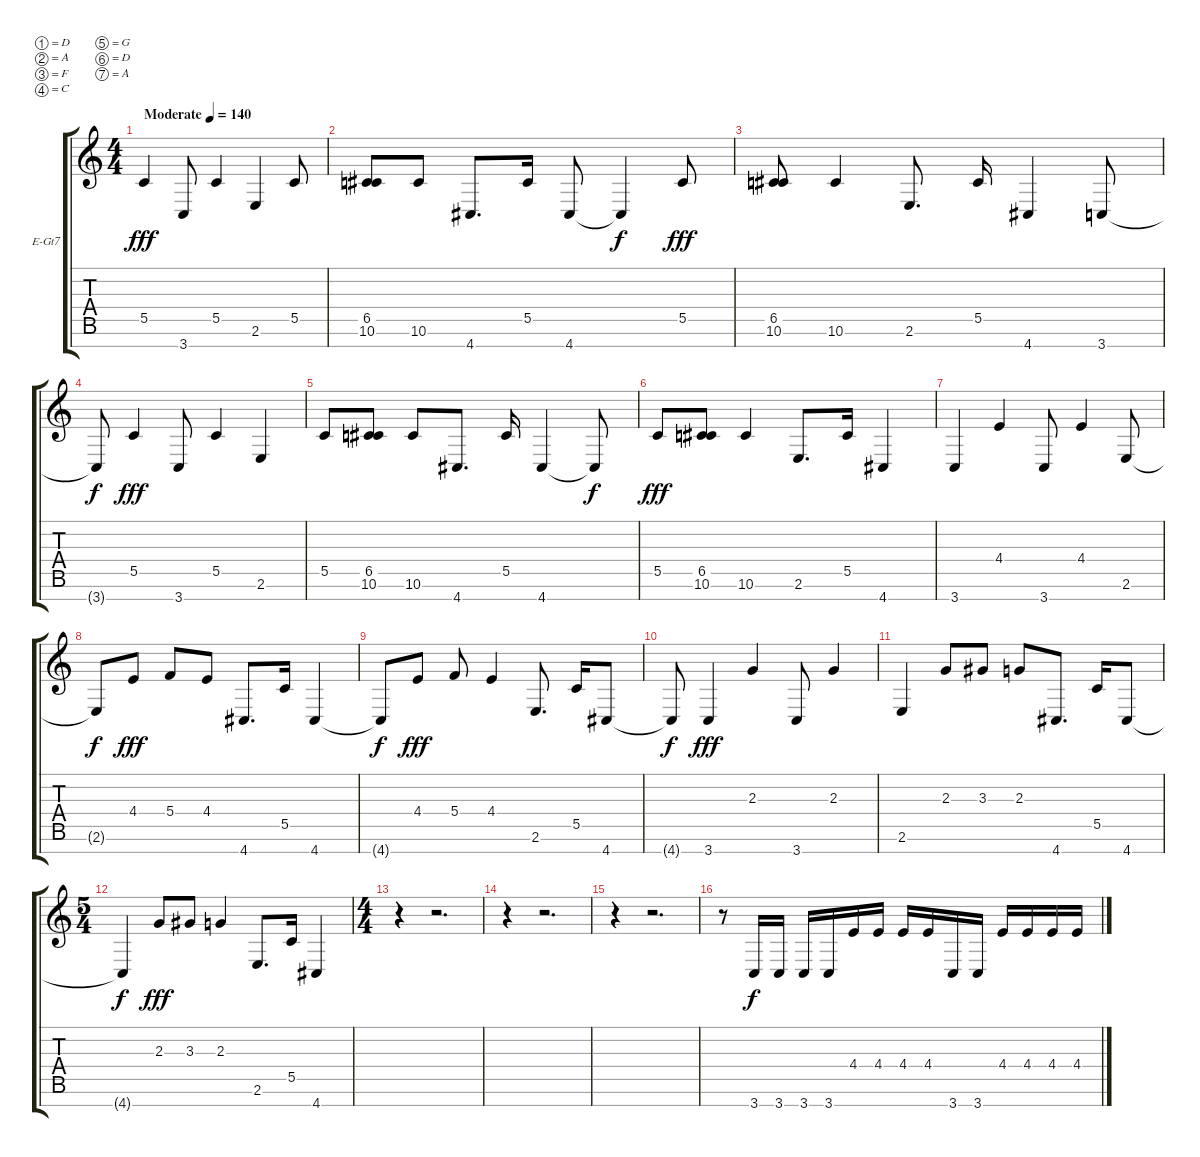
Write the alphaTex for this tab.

\bracketExtendMode groupsimilarinstruments
\firstSystemTrackNameOrientation horizontal
\otherSystemsTrackNameOrientation horizontal
\track ("Electric Guitar" "E-Gt7") {instrument distortionguitar}
\staff {score tabs}
\tuning (D4 A3 F3 C3 G2 D2 A1)
\ts (4 4)
\beaming (8 2 2 2 2)
\tempo (140 "Moderate")
\clef g2
\scale
0.487395
\ks c
5.5.4{dy fff instrument distortionguitar} 3.7.8 5.5.4 2.6.4 5.5.8 |
\scale
0.256303 (6.5 10.6).8 10.6.8 4.7.8{d} 5.5.16 4.7.8 4.7{t}.4{dy f} 5.5.8{dy fff} |
\scale
0.256303 (6.5 10.6).8 10.6.4 2.6.8{d} 5.5.16 4.7.4 3.7.8 |
\scale
0.333333 3.7{t}.8{dy f} 5.5.4{dy fff} 3.7.8 5.5.4 2.6.4 |
\scale
0.333333 5.5.8 (6.5 10.6).8 10.6.8 4.7.8{d} 5.5.16 4.7.4 4.7{t}.8{dy f} |
\scale
0.333333 5.5.8{dy fff} (6.5 10.6).8 10.6.4 2.6.8{d} 5.5.16 4.7.4 |
\scale
0.333333 3.7.4 4.4.4 3.7.8 4.4.4 2.6.8 |
\scale
0.333333 2.6{t}.8{dy f} 4.4.8{dy fff} 5.4.8 4.4.8 4.7.8{d} 5.5.16 4.7.4 |
\scale
0.333333 4.7{t}.8{dy f} 4.4.8{dy fff} 5.4.8 4.4.4 2.6.8{d} 5.5.16 4.7.8 |
\scale
0.256303 4.7{t}.8{dy f} 3.7.4{dy fff} 2.3.4 3.7.8 2.3.4 |
\scale
0.256303 2.6.4 2.3.8 3.3.8 2.3.8 4.7.8{d} 5.5.16 4.7.8 |
\ts (5 4)
\beaming (8 6 4)
\scale
0.487395 4.7{t}.4{dy f} 2.3.8{dy fff} 3.3.8 2.3.4 2.6.8{d} 5.5.16 4.7.4 |
\ts (4 4)
\beaming (8 2 2 2 2)
\scale
0.487395 r.4 r.2{d} |
\scale
0.256303 r.4 r.2{d} |
\scale
0.256303 r.4 r.2{d} |
\scale
0.256303 r.8 3.7.16{dy f} 3.7.16 3.7.16 3.7.16 4.4.16 4.4.16 4.4.16 4.4.16 3.7.16 3.7.16 4.4.16 4.4.16 4.4.16 4.4.16
